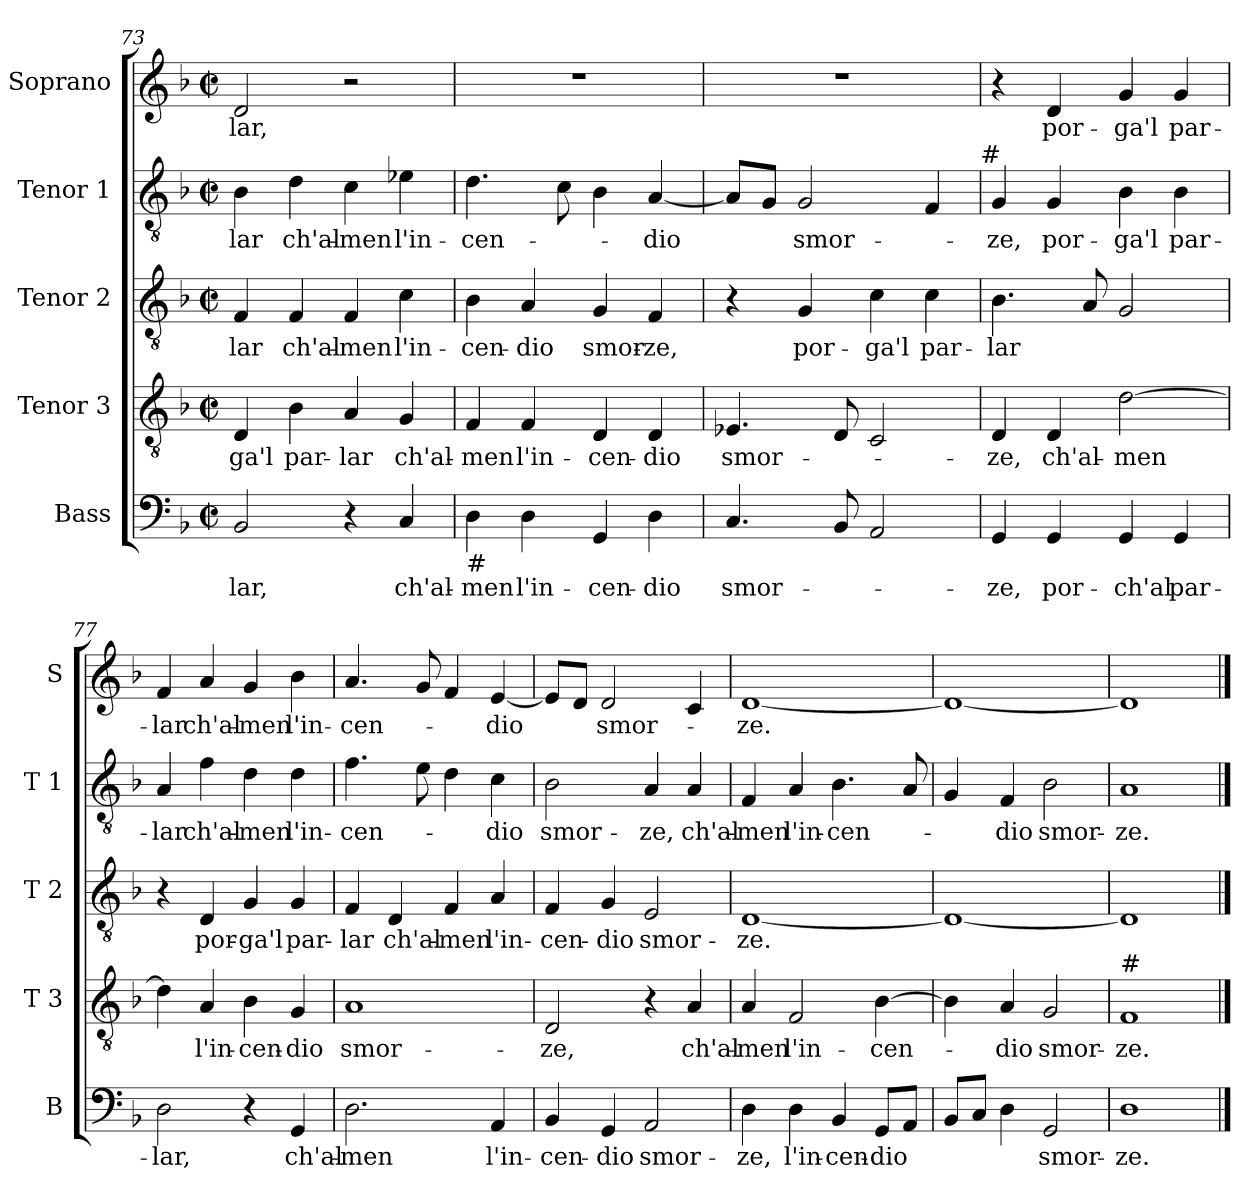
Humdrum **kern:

**kern	**text	**kern	**text	**kern	**text	**kern	**text	**kern	**text
*part5	*part5	*part4	*part4	*part3	*part3	*part2	*part2	*part1	*part1
*staff5	*staff5	*staff4	*staff4	*staff3	*staff3	*staff2	*staff2	*staff1	*staff1
*I"Bass	*	*I"Tenor 3	*	*I"Tenor 2	*	*I"Tenor 1	*	*I"Soprano	*
*I'B	*	*I'T 3	*	*I'T 2	*	*I'T 1	*	*I'S	*
*clefF4	*	*clefGv2	*	*clefGv2	*	*clefGv2	*	*clefG2	*
*k[b-]	*	*k[b-]	*	*k[b-]	*	*k[b-]	*	*k[b-]	*
*F:	*	*F:	*	*F:	*	*F:	*	*F:	*
*M2/2	*	*M2/2	*	*M2/2	*	*M2/2	*	*M2/2	*
*met(c|)	*	*met(c|)	*	*met(c|)	*	*met(c|)	*	*met(c|)	*
=73	=73	=73	=73	=73	=73	=73	=73	=73	=73
2BB-/	-lar,	4D/	-ga'l	4F/	-lar	4B-\	-lar	2d/	-lar,
.	.	4B-\	par-	4F/	ch'al-	4d\	ch'al-	.	.
4r	.	4A/	-lar	4F/	-men	4c\	-men	2r	.
4C/	ch'al-	4G/	ch'al-	4c\	l'in-	4e-X\	l'in-	.	.
=74	=74	=74	=74	=74	=74	=74	=74	=74	=74
!LO:TX:b:t=#	!	!	!	!	!	!	!	!	!
4D\	-men	4F/	-men	4B-\	-cen-	4.d\	-cen-	1r	.
4D\	l'in-	4F/	l'in-	4A/	-dio	.	.	.	.
.	.	.	.	.	.	8c\	.	.	.
4GG/	-cen-	4D/	-cen-	4G/	smor-	4B-\	.	.	.
4D\	-dio	4D/	-dio	4F/	-ze,	[4A/	-dio	.	.
=75	=75	=75	=75	=75	=75	=75	=75	=75	=75
4.C/	smor-	4.E-X/	smor-	4r	.	8A/L]	.	1r	.
.	.	.	.	.	.	8G/J	.	.	.
.	.	.	.	4G/	por-	2G/	smor-	.	.
8BB-/	.	8D/	.	.	.	.	.	.	.
2AA/	.	2C/	.	4c\	-ga'l	.	.	.	.
.	.	.	.	4c\	par-	4F/	.	.	.
!	!	!	!	!	!	!LO:TX:a:t=#	!	!	!
=76	=76	=76	=76	=76	=76	=76	=76	=76	=76
4GG/	-ze,	4D/	-ze,	4.B-\	-lar	4G/	-ze,	4r	.
4GG/	por-	4D/	ch'al-	.	.	4G/	por-	4d/	por-
.	.	.	.	8A/	.	.	.	.	.
4GG/	-ch'al	[2d\	-men	2G/	.	4B-\	-ga'l	4g/	-ga'l
4GG/	par-	.	.	.	.	4B-\	par-	4g/	par-
!!LO:LB:g=z
=77	=77	=77	=77	=77	=77	=77	=77	=77	=77
2D\	-lar,	4d\]	.	4r	.	4A/	-lar	4f/	-lar
.	.	4A/	l'in-	4D/	por-	4f\	ch'al-	4a/	ch'al-
4r	.	4B-\	-cen-	4G/	-ga'l	4d\	-men	4g/	-men
4GG/	ch'al-	4G/	-dio	4G/	par-	4d\	l'in-	4b-\	l'in-
=78	=78	=78	=78	=78	=78	=78	=78	=78	=78
2.D\	-men	1A	smor-	4F/	-lar	4.f\	-cen-	4.a/	-cen-
.	.	.	.	4D/	ch'al-	.	.	.	.
.	.	.	.	.	.	8e\	.	8g/	.
.	.	.	.	4F/	-men	4d\	.	4f/	.
4AA/	l'in-	.	.	4A/	l'in-	4c\	-dio	[4e/	-dio
=79	=79	=79	=79	=79	=79	=79	=79	=79	=79
4BB-/	-cen-	2D/	-ze,	4F/	-cen-	2B-\	smor-	8e/L]	.
.	.	.	.	.	.	.	.	8d/J	.
4GG/	-dio	.	.	4G/	-dio	.	.	2d/	smor-
2AA/	smor-	4r	.	2E/	smor-	4A/	-ze,	.	.
.	.	4A/	ch'al-	.	.	4A/	ch'al-	4c/	.
=80	=80	=80	=80	=80	=80	=80	=80	=80	=80
4D\	-ze,	4A/	-men	[1D	-ze.	4F/	-men	[1d	-ze.
4D\	l'in-	2F/	l'in-	.	.	4A/	l'in-	.	.
4BB-/	-cen-	.	.	.	.	4.B-\	-cen-	.	.
8GG/L	-dio	[4B-\	-cen-	.	.	.	.	.	.
8AA/J	.	.	.	.	.	8A/	.	.	.
=81	=81	=81	=81	=81	=81	=81	=81	=81	=81
8BB-/L	.	4B-\]	.	1D_	.	4G/	.	1d_	.
8C/J	.	.	.	.	.	.	.	.	.
4D\	.	4A/	-dio	.	.	4F/	-dio	.	.
2GG/	smor-	2G/	smor-	.	.	2B-\	smor-	.	.
=82	=82	=82	=82	=82	=82	=82	=82	=82	=82
!	!	!LO:TX:a:t=#	!	!	!	!	!	!	!
1D	-ze.	1F	-ze.	1D]	.	1A	-ze.	1d]	.
==	==	==	==	==	==	==	==	==	==
*-	*-	*-	*-	*-	*-	*-	*-	*-	*-
